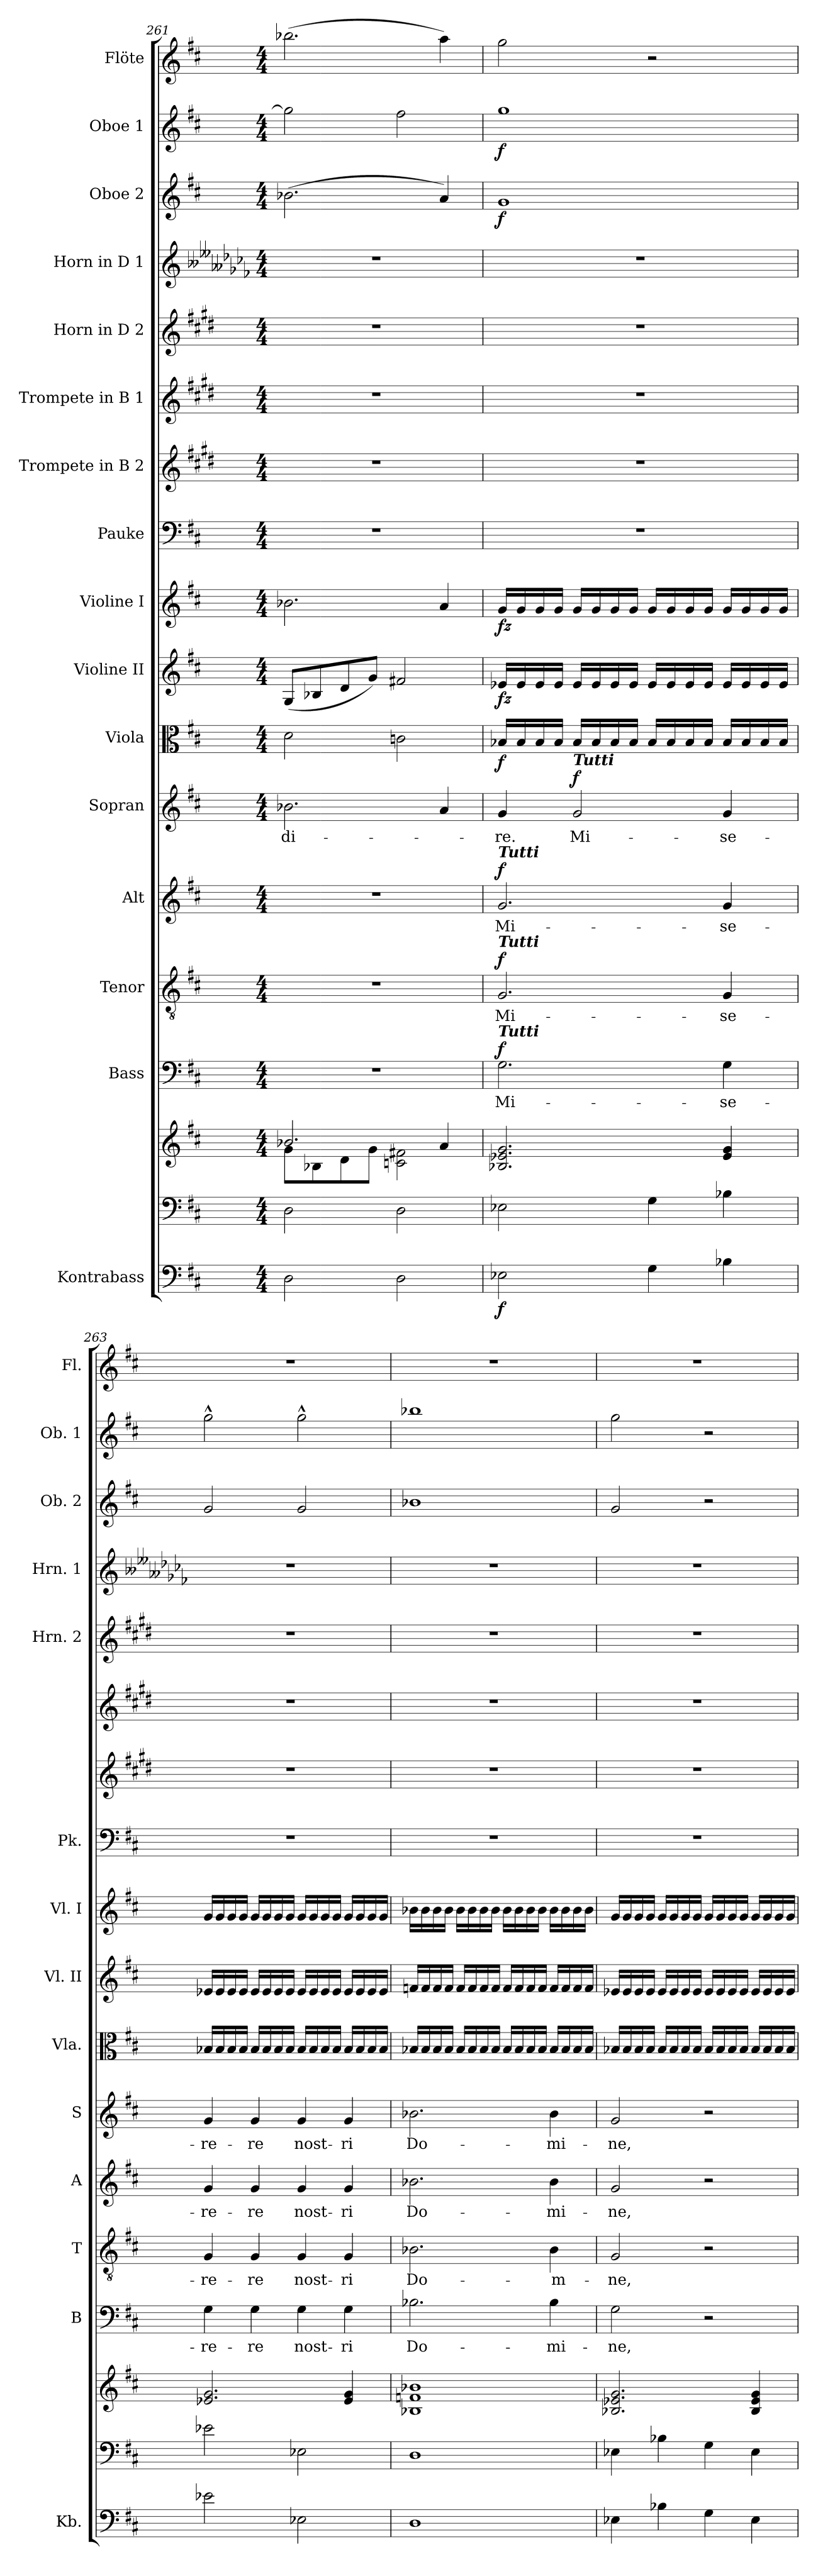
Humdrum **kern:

**kern	**dynam	**kern	**kern	**kern	**text	**dynam	**kern	**text	**dynam	**kern	**text	**dynam	**kern	**text	**dynam	**kern	**dynam	**kern	**dynam	**kern	**dynam	**kern	**kern	**kern	**kern	**kern	**kern	**dynam	**kern	**dynam	**kern
*part17	*part17	*part16	*part16	*part15	*part15	*part15	*part14	*part14	*part14	*part13	*part13	*part13	*part12	*part12	*part12	*part11	*part11	*part10	*part10	*part9	*part9	*part8	*part7	*part6	*part5	*part4	*part3	*part3	*part2	*part2	*part1
*staff18	*staff18	*staff17	*staff16	*staff15	*staff15	*staff15	*staff14	*staff14	*staff14	*staff13	*staff13	*staff13	*staff12	*staff12	*staff12	*staff11	*staff11	*staff10	*staff10	*staff9	*staff9	*staff8	*staff7	*staff6	*staff5	*staff4	*staff3	*staff3	*staff2	*staff2	*staff1
*I"Kontrabass	*	*	*	*I"Bass	*	*	*I"Tenor	*	*	*I"Alt	*	*	*I"Sopran	*	*	*I"Viola	*	*I"Violine II	*	*I"Violine I	*	*I"Pauke	*I"Trompete in B 2	*I"Trompete in B 1	*I"Horn in D 2	*I"Horn in D 1	*I"Oboe 2	*	*I"Oboe 1	*	*I"Flöte
*I'Kb.	*	*	*	*I'B	*	*	*I'T	*	*	*I'A	*	*	*I'S	*	*	*I'Vla.	*	*I'Vl. II	*	*I'Vl. I	*	*I'Pk.	*	*	*I'Hrn. 2	*I'Hrn. 1	*I'Ob. 2	*	*I'Ob. 1	*	*I'Fl.
*clefF4	*	*clefF4	*clefG2	*clefF4	*	*	*clefGv2	*	*	*clefG2	*	*	*clefG2	*	*	*clefC3	*	*clefG2	*	*clefG2	*	*clefF4	*clefG2	*clefG2	*clefG2	*clefG2	*clefG2	*	*clefG2	*	*clefG2
*ITrd7c12	*	*	*	*	*	*	*	*	*	*	*	*	*	*	*	*	*	*	*	*	*	*	*ITrd1c2	*ITrd1c2	*ITrd4c7	*ITrd-8c-12	*	*	*	*	*
*k[f#c#]	*	*k[f#c#]	*k[f#c#]	*k[f#c#]	*	*	*k[f#c#]	*	*	*k[f#c#]	*	*	*k[f#c#]	*	*	*k[f#c#]	*	*k[f#c#]	*	*k[f#c#]	*	*k[f#c#]	*k[f#c#]	*k[f#c#]	*k[f#c#g#]	*k[b--e--a--d-g-c-f-]	*k[f#c#]	*	*k[f#c#]	*	*k[f#c#]
*D:	*	*D:	*D:	*D:	*	*	*D:	*	*	*D:	*	*	*D:	*	*	*D:	*	*D:	*	*D:	*	*D:	*D:	*D:	*A:	*E--:	*D:	*	*D:	*	*D:
*M4/4	*	*M4/4	*M4/4	*M4/4	*	*	*M4/4	*	*	*M4/4	*	*	*M4/4	*	*	*M4/4	*	*M4/4	*	*M4/4	*	*M4/4	*M4/4	*M4/4	*M4/4	*M4/4	*M4/4	*	*M4/4	*	*M4/4
=261	=261	=261	=261	=261	=261	=261	=261	=261	=261	=261	=261	=261	=261	=261	=261	=261	=261	=261	=261	=261	=261	=261	=261	=261	=261	=261	=261	=261	=261	=261	=261
*	*	*	*^	*	*	*	*	*	*	*	*	*	*	*	*	*	*	*	*	*	*	*	*	*	*	*	*	*	*	*	*
!	!	!	!	!	!	!	!	!	!	!	!	!	!	!	!LO:LY:b	!	!	!	!	!	!	!	!	!	!	!	!	!	!	!	!	!
2DD\	.	2D\	2.b-X/	8g\L	1r	.	.	1r	.	.	1r	.	.	2.b-X\	-di-	.	2d\	.	(<8G/L	.	2.b-X\	.	1r	1r	1r	1r	1r	(>2.b-X\	.	2gg\]	.	(>2.bb-X\
.	.	.	.	8B-X\	.	.	.	.	.	.	.	.	.	.	.	.	.	.	8B-X/	.	.	.	.	.	.	.	.	.	.	.	.	.
.	.	.	.	8d\	.	.	.	.	.	.	.	.	.	.	.	.	.	.	8d/	.	.	.	.	.	.	.	.	.	.	.	.	.
.	.	.	.	8g\J	.	.	.	.	.	.	.	.	.	.	.	.	.	.	8g/J)	.	.	.	.	.	.	.	.	.	.	.	.	.
2DD\	.	2D\	.	2cn\ 2f#X\	.	.	.	.	.	.	.	.	.	.	.	.	2cn\	.	2f#X/	.	.	.	.	.	.	.	.	.	.	2ff#\	.	.
.	.	.	4a/	.	.	.	.	.	.	.	.	.	.	4a/	.	.	.	.	.	.	4a/	.	.	.	.	.	.	4a/)	.	.	.	4aa\)
*	*	*	*v	*v	*	*	*	*	*	*	*	*	*	*	*	*	*	*	*	*	*	*	*	*	*	*	*	*	*	*	*	*
=262	=262	=262	=262	=262	=262	=262	=262	=262	=262	=262	=262	=262	=262	=262	=262	=262	=262	=262	=262	=262	=262	=262	=262	=262	=262	=262	=262	=262	=262	=262	=262
!	!	!	!	!	!	!	!	!	!	!LO:TX:a:Bi:t=Tutti	!	!	!	!	!	!	!	!	!	!	!	!	!	!	!	!	!	!	!	!	!
!	!	!	!	!	!	!	!LO:TX:a:Bi:t=Tutti	!	!	!	!	!	!	!	!	!	!	!	!	!	!	!	!	!	!	!	!	!	!	!	!
!	!	!	!	!LO:TX:a:Bi:t=Tutti	!	!	!	!	!	!	!	!	!	!	!	!	!	!	!	!	!	!	!	!	!	!	!	!	!	!	!
!	!LO:DY:b	!	!	!	!LO:LY:b	!LO:DY:a	!	!LO:LY:b	!LO:DY:a	!	!LO:LY:b	!LO:DY:a	!	!LO:LY:b	!	!	!LO:DY:b	!	!LO:DY:b	!	!LO:DY:b	!	!	!	!	!	!	!LO:DY:b	!	!LO:DY:b	!
2EE-X\	f	2E-X\	2.B-X/ 2.e-X/ 2.g/	2.G\	Mi-	f	2.G/	Mi-	f	2.g/	Mi-	f	4g/	-re.	.	16B-X/LL	f	16e-X/LL	fz	16g/LL	fz	1r	1r	1r	1r	1r	1g	f	1gg	f	2gg\
.	.	.	.	.	.	.	.	.	.	.	.	.	.	.	.	16B-/	.	16e-/	.	16g/	.	.	.	.	.	.	.	.	.	.	.
.	.	.	.	.	.	.	.	.	.	.	.	.	.	.	.	16B-/	.	16e-/	.	16g/	.	.	.	.	.	.	.	.	.	.	.
.	.	.	.	.	.	.	.	.	.	.	.	.	.	.	.	16B-/JJ	.	16e-/JJ	.	16g/JJ	.	.	.	.	.	.	.	.	.	.	.
!	!	!	!	!	!	!	!	!	!	!	!	!	!LO:TX:a:Bi:t=Tutti	!	!	!	!	!	!	!	!	!	!	!	!	!	!	!	!	!	!
!	!	!	!	!	!	!	!	!	!	!	!	!	!	!LO:LY:b	!LO:DY:a	!	!	!	!	!	!	!	!	!	!	!	!	!	!	!	!
.	.	.	.	.	.	.	.	.	.	.	.	.	2g/	Mi-	f	16B-/LL	.	16e-/LL	.	16g/LL	.	.	.	.	.	.	.	.	.	.	.
.	.	.	.	.	.	.	.	.	.	.	.	.	.	.	.	16B-/	.	16e-/	.	16g/	.	.	.	.	.	.	.	.	.	.	.
.	.	.	.	.	.	.	.	.	.	.	.	.	.	.	.	16B-/	.	16e-/	.	16g/	.	.	.	.	.	.	.	.	.	.	.
.	.	.	.	.	.	.	.	.	.	.	.	.	.	.	.	16B-/JJ	.	16e-/JJ	.	16g/JJ	.	.	.	.	.	.	.	.	.	.	.
4GG\	.	4G\	.	.	.	.	.	.	.	.	.	.	.	.	.	16B-/LL	.	16e-/LL	.	16g/LL	.	.	.	.	.	.	.	.	.	.	2r
.	.	.	.	.	.	.	.	.	.	.	.	.	.	.	.	16B-/	.	16e-/	.	16g/	.	.	.	.	.	.	.	.	.	.	.
.	.	.	.	.	.	.	.	.	.	.	.	.	.	.	.	16B-/	.	16e-/	.	16g/	.	.	.	.	.	.	.	.	.	.	.
.	.	.	.	.	.	.	.	.	.	.	.	.	.	.	.	16B-/JJ	.	16e-/JJ	.	16g/JJ	.	.	.	.	.	.	.	.	.	.	.
!	!	!	!	!	!LO:LY:b	!	!	!LO:LY:b	!	!	!LO:LY:b	!	!	!LO:LY:b	!	!	!	!	!	!	!	!	!	!	!	!	!	!	!	!	!
4BB-X\	.	4B-X\	4e-/ 4g/	4G\	-se-	.	4G/	-se-	.	4g/	-se-	.	4g/	-se-	.	16B-/LL	.	16e-/LL	.	16g/LL	.	.	.	.	.	.	.	.	.	.	.
.	.	.	.	.	.	.	.	.	.	.	.	.	.	.	.	16B-/	.	16e-/	.	16g/	.	.	.	.	.	.	.	.	.	.	.
.	.	.	.	.	.	.	.	.	.	.	.	.	.	.	.	16B-/	.	16e-/	.	16g/	.	.	.	.	.	.	.	.	.	.	.
.	.	.	.	.	.	.	.	.	.	.	.	.	.	.	.	16B-/JJ	.	16e-/JJ	.	16g/JJ	.	.	.	.	.	.	.	.	.	.	.
=263	=263	=263	=263	=263	=263	=263	=263	=263	=263	=263	=263	=263	=263	=263	=263	=263	=263	=263	=263	=263	=263	=263	=263	=263	=263	=263	=263	=263	=263	=263	=263
!	!	!	!	!	!LO:LY:b	!	!	!LO:LY:b	!	!	!LO:LY:b	!	!	!LO:LY:b	!	!	!	!	!	!	!	!	!	!	!	!	!	!	!	!	!
2E-X\	.	2e-X\	2.e-X/ 2.g/	4G\	-re-	.	4G/	-re-	.	4g/	-re-	.	4g/	-re-	.	16B-X/LL	.	16e-X/LL	.	16g/LL	.	1r	1r	1r	1r	1r	2g/	.	2gg^^>\	.	1r
.	.	.	.	.	.	.	.	.	.	.	.	.	.	.	.	16B-/	.	16e-/	.	16g/	.	.	.	.	.	.	.	.	.	.	.
.	.	.	.	.	.	.	.	.	.	.	.	.	.	.	.	16B-/	.	16e-/	.	16g/	.	.	.	.	.	.	.	.	.	.	.
.	.	.	.	.	.	.	.	.	.	.	.	.	.	.	.	16B-/JJ	.	16e-/JJ	.	16g/JJ	.	.	.	.	.	.	.	.	.	.	.
!	!	!	!	!	!LO:LY:b	!	!	!LO:LY:b	!	!	!LO:LY:b	!	!	!LO:LY:b	!	!	!	!	!	!	!	!	!	!	!	!	!	!	!	!	!
.	.	.	.	4G\	-re	.	4G/	-re	.	4g/	-re	.	4g/	-re	.	16B-/LL	.	16e-/LL	.	16g/LL	.	.	.	.	.	.	.	.	.	.	.
.	.	.	.	.	.	.	.	.	.	.	.	.	.	.	.	16B-/	.	16e-/	.	16g/	.	.	.	.	.	.	.	.	.	.	.
.	.	.	.	.	.	.	.	.	.	.	.	.	.	.	.	16B-/	.	16e-/	.	16g/	.	.	.	.	.	.	.	.	.	.	.
.	.	.	.	.	.	.	.	.	.	.	.	.	.	.	.	16B-/JJ	.	16e-/JJ	.	16g/JJ	.	.	.	.	.	.	.	.	.	.	.
!	!	!	!	!	!LO:LY:b	!	!	!LO:LY:b	!	!	!LO:LY:b	!	!	!LO:LY:b	!	!	!	!	!	!	!	!	!	!	!	!	!	!	!	!	!
2EE-X\	.	2E-X\	.	4G\	nost-	.	4G/	nost-	.	4g/	nost-	.	4g/	nost-	.	16B-/LL	.	16e-/LL	.	16g/LL	.	.	.	.	.	.	2g/	.	2gg^^>\	.	.
.	.	.	.	.	.	.	.	.	.	.	.	.	.	.	.	16B-/	.	16e-/	.	16g/	.	.	.	.	.	.	.	.	.	.	.
.	.	.	.	.	.	.	.	.	.	.	.	.	.	.	.	16B-/	.	16e-/	.	16g/	.	.	.	.	.	.	.	.	.	.	.
.	.	.	.	.	.	.	.	.	.	.	.	.	.	.	.	16B-/JJ	.	16e-/JJ	.	16g/JJ	.	.	.	.	.	.	.	.	.	.	.
!	!	!	!	!	!LO:LY:b	!	!	!LO:LY:b	!	!	!LO:LY:b	!	!	!LO:LY:b	!	!	!	!	!	!	!	!	!	!	!	!	!	!	!	!	!
.	.	.	4e-/ 4g/	4G\	-ri	.	4G/	-ri	.	4g/	-ri	.	4g/	-ri	.	16B-/LL	.	16e-/LL	.	16g/LL	.	.	.	.	.	.	.	.	.	.	.
.	.	.	.	.	.	.	.	.	.	.	.	.	.	.	.	16B-/	.	16e-/	.	16g/	.	.	.	.	.	.	.	.	.	.	.
.	.	.	.	.	.	.	.	.	.	.	.	.	.	.	.	16B-/	.	16e-/	.	16g/	.	.	.	.	.	.	.	.	.	.	.
.	.	.	.	.	.	.	.	.	.	.	.	.	.	.	.	16B-/JJ	.	16e-/JJ	.	16g/JJ	.	.	.	.	.	.	.	.	.	.	.
!!LO:PB:g=z
=264	=264	=264	=264	=264	=264	=264	=264	=264	=264	=264	=264	=264	=264	=264	=264	=264	=264	=264	=264	=264	=264	=264	=264	=264	=264	=264	=264	=264	=264	=264	=264
!	!	!	!	!	!LO:LY:b	!	!	!LO:LY:b	!	!	!LO:LY:b	!	!	!LO:LY:b	!	!	!	!	!	!	!	!	!	!	!	!	!	!	!	!	!
1DD	.	1D	1B-X 1fn 1b-X	2.B-X\	Do-	.	2.B-X\	Do-	.	2.b-X\	Do-	.	2.b-X\	Do-	.	16B-X/LL	.	16fn/LL	.	16b-X\LL	.	1r	1r	1r	1r	1r	1b-X	.	1bb-X	.	1r
.	.	.	.	.	.	.	.	.	.	.	.	.	.	.	.	16B-/	.	16f/	.	16b-\	.	.	.	.	.	.	.	.	.	.	.
.	.	.	.	.	.	.	.	.	.	.	.	.	.	.	.	16B-/	.	16f/	.	16b-\	.	.	.	.	.	.	.	.	.	.	.
.	.	.	.	.	.	.	.	.	.	.	.	.	.	.	.	16B-/JJ	.	16f/JJ	.	16b-\JJ	.	.	.	.	.	.	.	.	.	.	.
.	.	.	.	.	.	.	.	.	.	.	.	.	.	.	.	16B-/LL	.	16f/LL	.	16b-\LL	.	.	.	.	.	.	.	.	.	.	.
.	.	.	.	.	.	.	.	.	.	.	.	.	.	.	.	16B-/	.	16f/	.	16b-\	.	.	.	.	.	.	.	.	.	.	.
.	.	.	.	.	.	.	.	.	.	.	.	.	.	.	.	16B-/	.	16f/	.	16b-\	.	.	.	.	.	.	.	.	.	.	.
.	.	.	.	.	.	.	.	.	.	.	.	.	.	.	.	16B-/JJ	.	16f/JJ	.	16b-\JJ	.	.	.	.	.	.	.	.	.	.	.
.	.	.	.	.	.	.	.	.	.	.	.	.	.	.	.	16B-/LL	.	16f/LL	.	16b-\LL	.	.	.	.	.	.	.	.	.	.	.
.	.	.	.	.	.	.	.	.	.	.	.	.	.	.	.	16B-/	.	16f/	.	16b-\	.	.	.	.	.	.	.	.	.	.	.
.	.	.	.	.	.	.	.	.	.	.	.	.	.	.	.	16B-/	.	16f/	.	16b-\	.	.	.	.	.	.	.	.	.	.	.
.	.	.	.	.	.	.	.	.	.	.	.	.	.	.	.	16B-/JJ	.	16f/JJ	.	16b-\JJ	.	.	.	.	.	.	.	.	.	.	.
!	!	!	!	!	!LO:LY:b	!	!	!LO:LY:b	!	!	!LO:LY:b	!	!	!LO:LY:b	!	!	!	!	!	!	!	!	!	!	!	!	!	!	!	!	!
.	.	.	.	4B-\	-mi-	.	4B-\	-m-	.	4b-\	-mi-	.	4b-\	-mi-	.	16B-/LL	.	16f/LL	.	16b-\LL	.	.	.	.	.	.	.	.	.	.	.
.	.	.	.	.	.	.	.	.	.	.	.	.	.	.	.	16B-/	.	16f/	.	16b-\	.	.	.	.	.	.	.	.	.	.	.
.	.	.	.	.	.	.	.	.	.	.	.	.	.	.	.	16B-/	.	16f/	.	16b-\	.	.	.	.	.	.	.	.	.	.	.
.	.	.	.	.	.	.	.	.	.	.	.	.	.	.	.	16B-/JJ	.	16f/JJ	.	16b-\JJ	.	.	.	.	.	.	.	.	.	.	.
=265	=265	=265	=265	=265	=265	=265	=265	=265	=265	=265	=265	=265	=265	=265	=265	=265	=265	=265	=265	=265	=265	=265	=265	=265	=265	=265	=265	=265	=265	=265	=265
!	!	!	!	!	!LO:LY:b	!	!	!LO:LY:b	!	!	!LO:LY:b	!	!	!LO:LY:b	!	!	!	!	!	!	!	!	!	!	!	!	!	!	!	!	!
4EE-X\	.	4E-X\	2.B-X/ 2.e-X/ 2.g/	2G\	-ne,	.	2G/	-ne,	.	2g/	-ne,	.	2g/	-ne,	.	16B-X/LL	.	16e-X/LL	.	16g/LL	.	1r	1r	1r	1r	1r	2g/	.	2gg\	.	1r
.	.	.	.	.	.	.	.	.	.	.	.	.	.	.	.	16B-/	.	16e-/	.	16g/	.	.	.	.	.	.	.	.	.	.	.
.	.	.	.	.	.	.	.	.	.	.	.	.	.	.	.	16B-/	.	16e-/	.	16g/	.	.	.	.	.	.	.	.	.	.	.
.	.	.	.	.	.	.	.	.	.	.	.	.	.	.	.	16B-/JJ	.	16e-/JJ	.	16g/JJ	.	.	.	.	.	.	.	.	.	.	.
4BB-X\	.	4B-X\	.	.	.	.	.	.	.	.	.	.	.	.	.	16B-/LL	.	16e-/LL	.	16g/LL	.	.	.	.	.	.	.	.	.	.	.
.	.	.	.	.	.	.	.	.	.	.	.	.	.	.	.	16B-/	.	16e-/	.	16g/	.	.	.	.	.	.	.	.	.	.	.
.	.	.	.	.	.	.	.	.	.	.	.	.	.	.	.	16B-/	.	16e-/	.	16g/	.	.	.	.	.	.	.	.	.	.	.
.	.	.	.	.	.	.	.	.	.	.	.	.	.	.	.	16B-/JJ	.	16e-/JJ	.	16g/JJ	.	.	.	.	.	.	.	.	.	.	.
4GG\	.	4G\	.	2r	.	.	2r	.	.	2r	.	.	2r	.	.	16B-/LL	.	16e-/LL	.	16g/LL	.	.	.	.	.	.	2r	.	2r	.	.
.	.	.	.	.	.	.	.	.	.	.	.	.	.	.	.	16B-/	.	16e-/	.	16g/	.	.	.	.	.	.	.	.	.	.	.
.	.	.	.	.	.	.	.	.	.	.	.	.	.	.	.	16B-/	.	16e-/	.	16g/	.	.	.	.	.	.	.	.	.	.	.
.	.	.	.	.	.	.	.	.	.	.	.	.	.	.	.	16B-/JJ	.	16e-/JJ	.	16g/JJ	.	.	.	.	.	.	.	.	.	.	.
4EE-\	.	4E-\	4B-/ 4e-/ 4g/	.	.	.	.	.	.	.	.	.	.	.	.	16B-/LL	.	16e-/LL	.	16g/LL	.	.	.	.	.	.	.	.	.	.	.
.	.	.	.	.	.	.	.	.	.	.	.	.	.	.	.	16B-/	.	16e-/	.	16g/	.	.	.	.	.	.	.	.	.	.	.
.	.	.	.	.	.	.	.	.	.	.	.	.	.	.	.	16B-/	.	16e-/	.	16g/	.	.	.	.	.	.	.	.	.	.	.
.	.	.	.	.	.	.	.	.	.	.	.	.	.	.	.	16B-/JJ	.	16e-/JJ	.	16g/JJ	.	.	.	.	.	.	.	.	.	.	.
=	=	=	=	=	=	=	=	=	=	=	=	=	=	=	=	=	=	=	=	=	=	=	=	=	=	=	=	=	=	=	=
*-	*-	*-	*-	*-	*-	*-	*-	*-	*-	*-	*-	*-	*-	*-	*-	*-	*-	*-	*-	*-	*-	*-	*-	*-	*-	*-	*-	*-	*-	*-	*-
